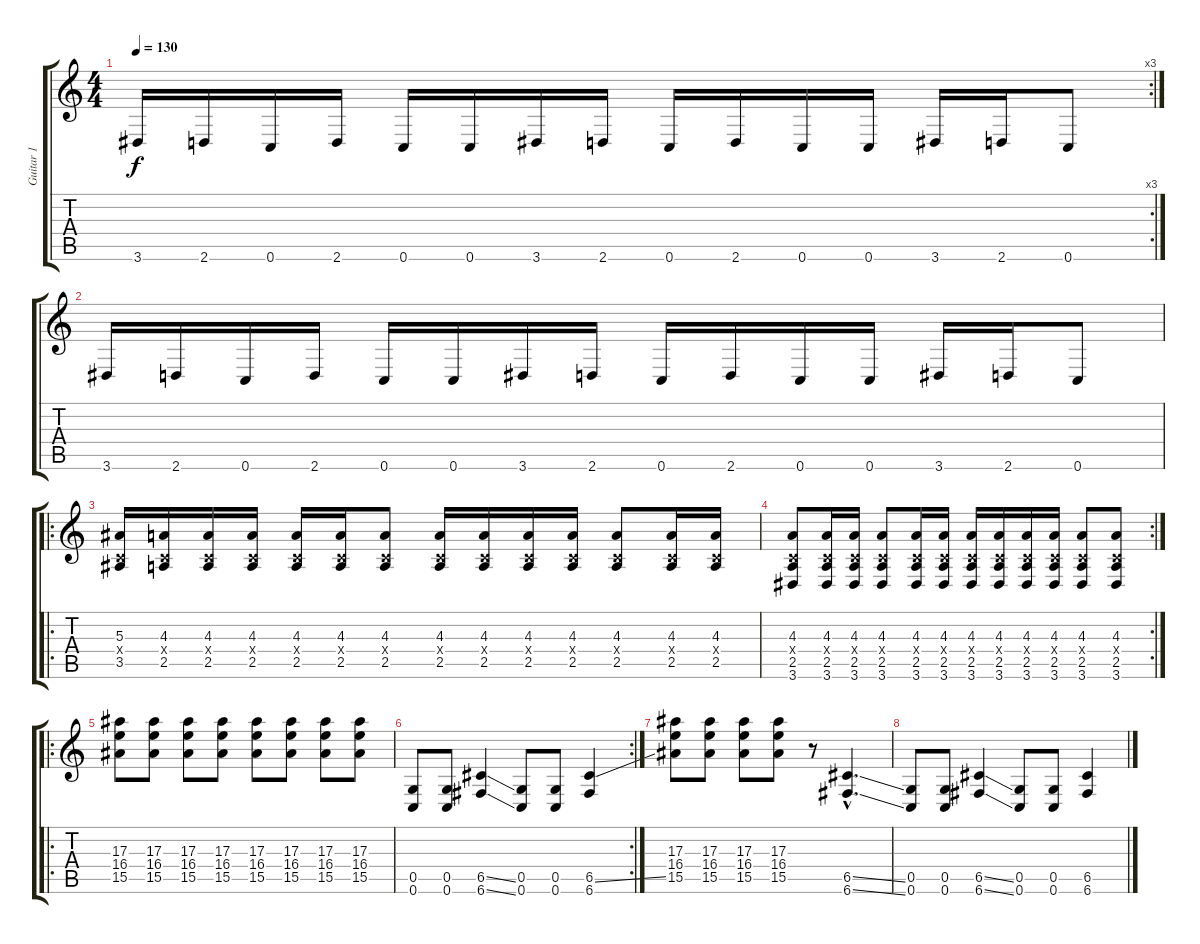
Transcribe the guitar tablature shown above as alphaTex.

\track ("Guitar 1" "Guitar 1") {instrument distortionguitar}
\staff {score tabs}
\tuning (D4 A3 F3 C3 G2 C2) {hide}
\rc 3
\ts (4 4)
\tempo 130
\clef g2
\ks c
3.6.16{dy f} 2.6.16 0.6.16 2.6.16 0.6.16 0.6.16 3.6.16 2.6.16 0.6.16 2.6.16 0.6.16 0.6.16 3.6.16 2.6.16 0.6.8 |
3.6.16 2.6.16 0.6.16 2.6.16 0.6.16 0.6.16 3.6.16 2.6.16 0.6.16 2.6.16 0.6.16 0.6.16 3.6.16 2.6.16 0.6.8 |
\ro
(5.3 0.4{x} 3.5).16 (4.3 0.4{x} 2.5).16 (4.3 0.4{x} 2.5).16 (4.3 0.4{x} 2.5).16 (4.3 0.4{x} 2.5).16 (4.3 0.4{x} 2.5).16 (4.3 0.4{x} 2.5).8 (4.3 0.4{x} 2.5).16 (4.3 0.4{x} 2.5).16 (4.3 0.4{x} 2.5).16 (4.3 0.4{x} 2.5).16 (4.3 0.4{x} 2.5).8 (4.3 0.4{x} 2.5).16 (4.3 0.4{x} 2.5).16 |
\rc 2
(4.3 0.4{x} 2.5 3.6).8 (4.3 0.4{x} 2.5 3.6).16 (4.3 0.4{x} 2.5 3.6).16 (4.3 0.4{x} 2.5 3.6).8 (4.3 0.4{x} 2.5 3.6).16 (4.3 0.4{x} 2.5 3.6).16 (4.3 0.4{x} 2.5 3.6).16 (4.3 0.4{x} 2.5 3.6).16 (4.3 0.4{x} 2.5 3.6).16 (4.3 0.4{x} 2.5 3.6).16 (4.3 0.4{x} 2.5 3.6).8 (4.3 0.4{x} 2.5 3.6).8 |
\ro
(17.3 16.4 15.5).8 (17.3 16.4 15.5).8 (17.3 16.4 15.5).8 (17.3 16.4 15.5).8 (17.3 16.4 15.5).8 (17.3 16.4 15.5).8 (17.3 16.4 15.5).8 (17.3 16.4 15.5).8 |
\rc 2
(0.5 0.6).8 (0.5 0.6).8 (6.5{ss} 6.6{ss}).4 (0.5 0.6).8 (0.5 0.6).8 (6.5{ss} 6.6).4 |
(17.3 16.4 15.5).8 (17.3 16.4 15.5).8 (17.3 16.4 15.5).8 (17.3 16.4 15.5).8 r.8 (6.5{ss hac} 6.6{ss hac}).4{d} |
(0.5 0.6).8 (0.5 0.6).8 (6.5{ss} 6.6{ss}).4 (0.5 0.6).8 (0.5 0.6).8 (6.5{ss} 6.6).4
